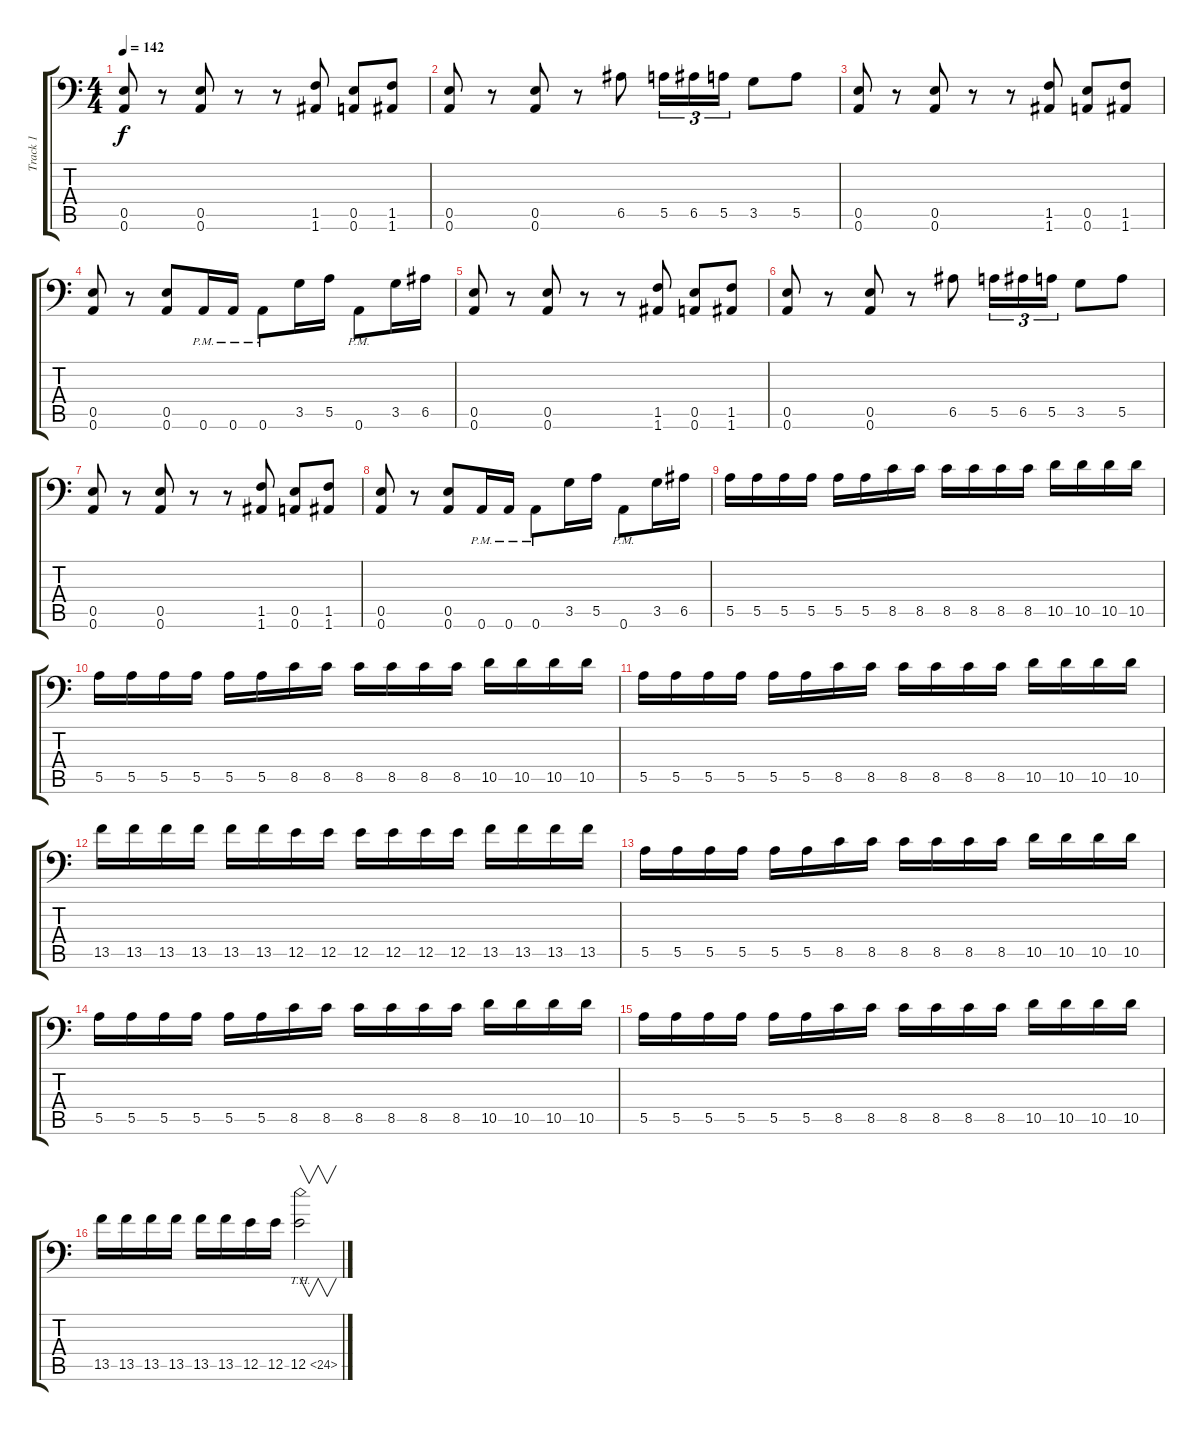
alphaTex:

\track ("Track 1" "Track 1") {instrument overdrivenguitar}
\staff {score tabs}
\tuning (B3 Gb3 D3 A2 E2 A1) {hide}
\ts (4 4)
\tempo 142
\clef f4
\ks c
(0.5 0.6).8{dy f} r.8 (0.5 0.6).8 r.8 r.8 (1.5 1.6).8 (0.5 0.6).8 (1.5 1.6).8 |
(0.5 0.6).8 r.8 (0.5 0.6).8 r.8 6.5.8 5.5.16{tu (3 2)} 6.5.16{tu (3 2)} 5.5.16{tu (3 2)} 3.5.8 5.5.8 |
(0.5 0.6).8 r.8 (0.5 0.6).8 r.8 r.8 (1.5 1.6).8 (0.5 0.6).8 (1.5 1.6).8 |
(0.5 0.6).8 r.8 (0.5 0.6).8 0.6{pm}.16 0.6{pm}.16 0.6{pm}.8 3.5.16 5.5.16 0.6{pm}.8 3.5.16 6.5.16 |
(0.5 0.6).8 r.8 (0.5 0.6).8 r.8 r.8 (1.5 1.6).8 (0.5 0.6).8 (1.5 1.6).8 |
(0.5 0.6).8 r.8 (0.5 0.6).8 r.8 6.5.8 5.5.16{tu (3 2)} 6.5.16{tu (3 2)} 5.5.16{tu (3 2)} 3.5.8 5.5.8 |
(0.5 0.6).8 r.8 (0.5 0.6).8 r.8 r.8 (1.5 1.6).8 (0.5 0.6).8 (1.5 1.6).8 |
(0.5 0.6).8 r.8 (0.5 0.6).8 0.6{pm}.16 0.6{pm}.16 0.6{pm}.8 3.5.16 5.5.16 0.6{pm}.8 3.5.16 6.5.16 |
5.5.16 5.5.16 5.5.16 5.5.16 5.5.16 5.5.16 8.5.16 8.5.16 8.5.16 8.5.16 8.5.16 8.5.16 10.5.16 10.5.16 10.5.16 10.5.16 |
5.5.16 5.5.16 5.5.16 5.5.16 5.5.16 5.5.16 8.5.16 8.5.16 8.5.16 8.5.16 8.5.16 8.5.16 10.5.16 10.5.16 10.5.16 10.5.16 |
5.5.16 5.5.16 5.5.16 5.5.16 5.5.16 5.5.16 8.5.16 8.5.16 8.5.16 8.5.16 8.5.16 8.5.16 10.5.16 10.5.16 10.5.16 10.5.16 |
13.5.16 13.5.16 13.5.16 13.5.16 13.5.16 13.5.16 12.5.16 12.5.16 12.5.16 12.5.16 12.5.16 12.5.16 13.5.16 13.5.16 13.5.16 13.5.16 |
5.5.16 5.5.16 5.5.16 5.5.16 5.5.16 5.5.16 8.5.16 8.5.16 8.5.16 8.5.16 8.5.16 8.5.16 10.5.16 10.5.16 10.5.16 10.5.16 |
5.5.16 5.5.16 5.5.16 5.5.16 5.5.16 5.5.16 8.5.16 8.5.16 8.5.16 8.5.16 8.5.16 8.5.16 10.5.16 10.5.16 10.5.16 10.5.16 |
5.5.16 5.5.16 5.5.16 5.5.16 5.5.16 5.5.16 8.5.16 8.5.16 8.5.16 8.5.16 8.5.16 8.5.16 10.5.16 10.5.16 10.5.16 10.5.16 |
13.5.16 13.5.16 13.5.16 13.5.16 13.5.16 13.5.16 12.5.16 12.5.16 12.5{th 12}.2{v}
